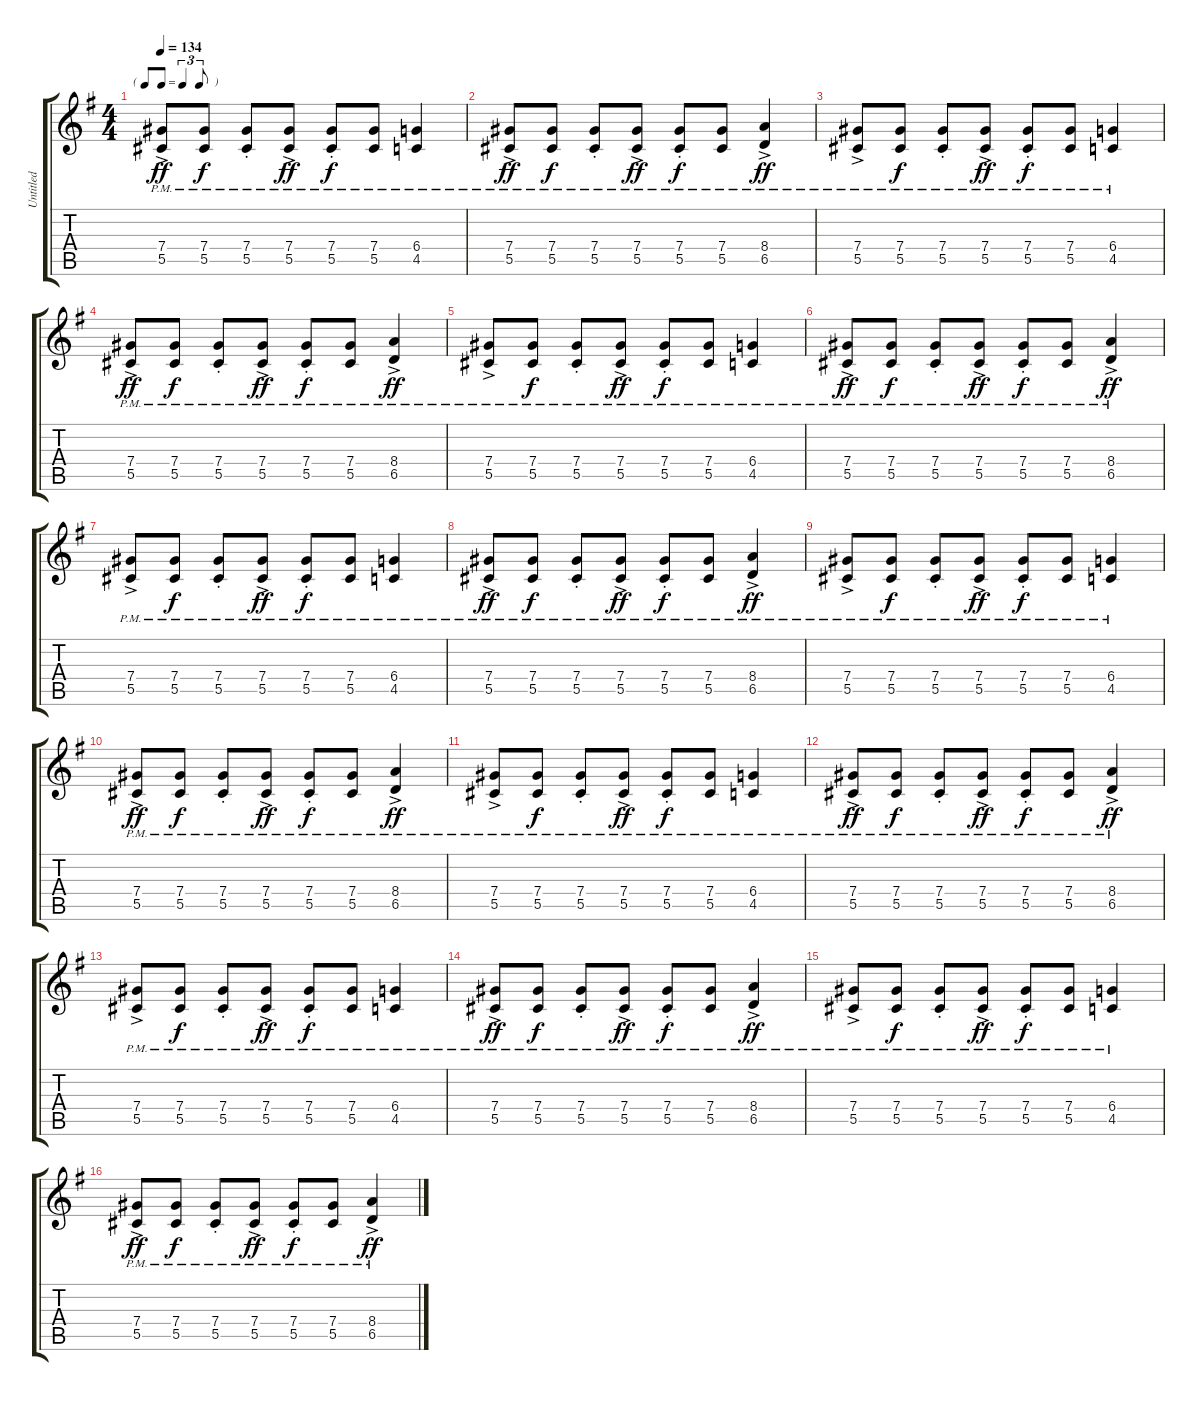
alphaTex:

\track ("Untitled" "Untitled") {instrument distortionguitar}
\staff {score tabs}
\tuning (Eb4 Bb3 Gb3 Db3 Ab2 Eb2) {hide}
\ts (4 4)
\tf triplet8th
\tempo 134
\clef g2
\ks g
(7.4{ac pm} 5.5{ac pm}).8{dy ff} (7.4{pm} 5.5{pm}).8{dy f} (7.4{pm st} 5.5{pm st}).8 (7.4{ac pm} 5.5{ac pm}).8{dy ff} (7.4{pm st} 5.5{pm st}).8{dy f} (7.4{pm} 5.5{pm}).8 (6.4{pm} 4.5{pm}).4 |
(7.4{ac pm} 5.5{ac pm}).8{dy ff} (7.4{pm} 5.5{pm}).8{dy f} (7.4{pm st} 5.5{pm st}).8 (7.4{ac pm} 5.5{ac pm}).8{dy ff} (7.4{pm st} 5.5{pm st}).8{dy f} (7.4{pm} 5.5{pm}).8 (8.4{ac pm} 6.5{ac pm}).4{dy ff} |
(7.4{ac pm} 5.5{ac pm}).8 (7.4{pm} 5.5{pm}).8{dy f} (7.4{pm st} 5.5{pm st}).8 (7.4{ac pm} 5.5{ac pm}).8{dy ff} (7.4{pm st} 5.5{pm st}).8{dy f} (7.4{pm} 5.5{pm}).8 (6.4{pm} 4.5{pm}).4 |
(7.4{ac pm} 5.5{ac pm}).8{dy ff} (7.4{pm} 5.5{pm}).8{dy f} (7.4{pm st} 5.5{pm st}).8 (7.4{ac pm} 5.5{ac pm}).8{dy ff} (7.4{pm st} 5.5{pm st}).8{dy f} (7.4{pm} 5.5{pm}).8 (8.4{ac pm} 6.5{ac pm}).4{dy ff} |
(7.4{ac pm} 5.5{ac pm}).8 (7.4{pm} 5.5{pm}).8{dy f} (7.4{pm st} 5.5{pm st}).8 (7.4{ac pm} 5.5{ac pm}).8{dy ff} (7.4{pm st} 5.5{pm st}).8{dy f} (7.4{pm} 5.5{pm}).8 (6.4{pm} 4.5{pm}).4 |
(7.4{ac pm} 5.5{ac pm}).8{dy ff} (7.4{pm} 5.5{pm}).8{dy f} (7.4{pm st} 5.5{pm st}).8 (7.4{ac pm} 5.5{ac pm}).8{dy ff} (7.4{pm st} 5.5{pm st}).8{dy f} (7.4{pm} 5.5{pm}).8 (8.4{ac pm} 6.5{ac pm}).4{dy ff} |
(7.4{ac pm} 5.5{ac pm}).8 (7.4{pm} 5.5{pm}).8{dy f} (7.4{pm st} 5.5{pm st}).8 (7.4{ac pm} 5.5{ac pm}).8{dy ff} (7.4{pm st} 5.5{pm st}).8{dy f} (7.4{pm} 5.5{pm}).8 (6.4{pm} 4.5{pm}).4 |
(7.4{ac pm} 5.5{ac pm}).8{dy ff} (7.4{pm} 5.5{pm}).8{dy f} (7.4{pm st} 5.5{pm st}).8 (7.4{ac pm} 5.5{ac pm}).8{dy ff} (7.4{pm st} 5.5{pm st}).8{dy f} (7.4{pm} 5.5{pm}).8 (8.4{ac pm} 6.5{ac pm}).4{dy ff} |
(7.4{ac pm} 5.5{ac pm}).8 (7.4{pm} 5.5{pm}).8{dy f} (7.4{pm st} 5.5{pm st}).8 (7.4{ac pm} 5.5{ac pm}).8{dy ff} (7.4{pm st} 5.5{pm st}).8{dy f} (7.4{pm} 5.5{pm}).8 (6.4{pm} 4.5{pm}).4 |
(7.4{ac pm} 5.5{ac pm}).8{dy ff} (7.4{pm} 5.5{pm}).8{dy f} (7.4{pm st} 5.5{pm st}).8 (7.4{ac pm} 5.5{ac pm}).8{dy ff} (7.4{pm st} 5.5{pm st}).8{dy f} (7.4{pm} 5.5{pm}).8 (8.4{ac pm} 6.5{ac pm}).4{dy ff} |
(7.4{ac pm} 5.5{ac pm}).8 (7.4{pm} 5.5{pm}).8{dy f} (7.4{pm st} 5.5{pm st}).8 (7.4{ac pm} 5.5{ac pm}).8{dy ff} (7.4{pm st} 5.5{pm st}).8{dy f} (7.4{pm} 5.5{pm}).8 (6.4{pm} 4.5{pm}).4 |
(7.4{ac pm} 5.5{ac pm}).8{dy ff} (7.4{pm} 5.5{pm}).8{dy f} (7.4{pm st} 5.5{pm st}).8 (7.4{ac pm} 5.5{ac pm}).8{dy ff} (7.4{pm st} 5.5{pm st}).8{dy f} (7.4{pm} 5.5{pm}).8 (8.4{ac pm} 6.5{ac pm}).4{dy ff} |
(7.4{ac pm} 5.5{ac pm}).8 (7.4{pm} 5.5{pm}).8{dy f} (7.4{pm st} 5.5{pm st}).8 (7.4{ac pm} 5.5{ac pm}).8{dy ff} (7.4{pm st} 5.5{pm st}).8{dy f} (7.4{pm} 5.5{pm}).8 (6.4{pm} 4.5{pm}).4 |
(7.4{ac pm} 5.5{ac pm}).8{dy ff} (7.4{pm} 5.5{pm}).8{dy f} (7.4{pm st} 5.5{pm st}).8 (7.4{ac pm} 5.5{ac pm}).8{dy ff} (7.4{pm st} 5.5{pm st}).8{dy f} (7.4{pm} 5.5{pm}).8 (8.4{ac pm} 6.5{ac pm}).4{dy ff} |
(7.4{ac pm} 5.5{ac pm}).8 (7.4{pm} 5.5{pm}).8{dy f} (7.4{pm st} 5.5{pm st}).8 (7.4{ac pm} 5.5{ac pm}).8{dy ff} (7.4{pm st} 5.5{pm st}).8{dy f} (7.4{pm} 5.5{pm}).8 (6.4{pm} 4.5{pm}).4 |
(7.4{ac pm} 5.5{ac pm}).8{dy ff} (7.4{pm} 5.5{pm}).8{dy f} (7.4{pm st} 5.5{pm st}).8 (7.4{ac pm} 5.5{ac pm}).8{dy ff} (7.4{pm st} 5.5{pm st}).8{dy f} (7.4{pm} 5.5{pm}).8 (8.4{ac pm} 6.5{ac pm}).4{dy ff}
